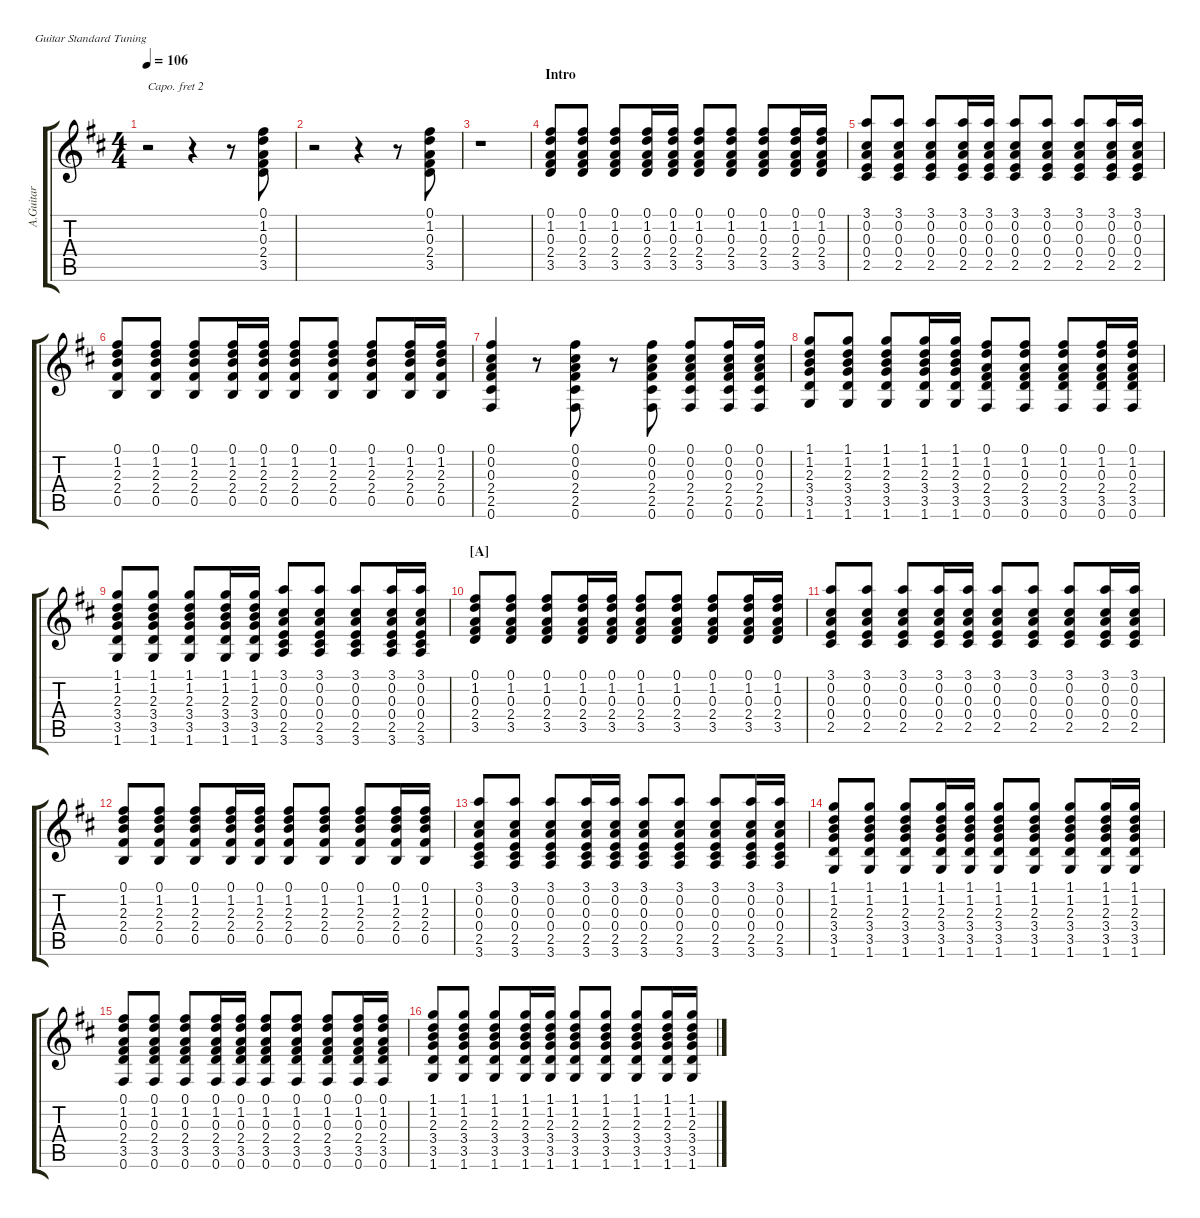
\defaultSystemsLayout 4
\hideDynamics
\track ("A.Guitar" "A.Guitar") {defaultSystemsLayout 4 instrument acousticguitarsteel}
\staff {score tabs}
\capo 2
\tuning (E4 B3 G3 D3 A2 E2)
\ts (4 4)
\tempo 106
\clef g2
\ks d
r.2{dy mf instrument acousticguitarsteel beam Down} r.4{beam Down} r.8{beam Down} (3.5{acc forcenatural} 2.4{acc #} 0.3{acc forcenatural} 1.2{acc forcenatural} 0.1{acc #}).8{beam Up} |
r.2{beam Down} r.4{beam Down} r.8{beam Down} (3.5{acc forcenatural} 2.4{acc #} 0.3{acc forcenatural} 1.2{acc forcenatural} 0.1{acc #}).8{beam Up} |
r.1{beam Down} |
\section ("" "Intro")
(3.5{acc forcenatural} 2.4{acc #} 0.3{acc forcenatural} 1.2{acc forcenatural} 0.1{acc #}).8{beam Up} (3.5{acc forcenatural} 2.4{acc #} 0.3{acc forcenatural} 1.2{acc forcenatural} 0.1{acc #}).8{beam Up} (3.5{acc forcenatural} 2.4{acc #} 0.3{acc forcenatural} 1.2{acc forcenatural} 0.1{acc #}).8{beam Up} (3.5{acc forcenatural} 2.4{acc #} 0.3{acc forcenatural} 1.2{acc forcenatural} 0.1{acc #}).16{beam Up} (3.5{acc forcenatural} 2.4{acc #} 0.3{acc forcenatural} 1.2{acc forcenatural} 0.1{acc #}).16{beam Up} (3.5{acc forcenatural} 2.4{acc #} 0.3{acc forcenatural} 1.2{acc forcenatural} 0.1{acc #}).8{beam Up} (3.5{acc forcenatural} 2.4{acc #} 0.3{acc forcenatural} 1.2{acc forcenatural} 0.1{acc #}).8{beam Up} (3.5{acc forcenatural} 2.4{acc #} 0.3{acc forcenatural} 1.2{acc forcenatural} 0.1{acc #}).8{beam Up} (3.5{acc forcenatural} 2.4{acc #} 0.3{acc forcenatural} 1.2{acc forcenatural} 0.1{acc #}).16{beam Up} (3.5{acc forcenatural} 2.4{acc #} 0.3{acc forcenatural} 1.2{acc forcenatural} 0.1{acc #}).16{beam Up} |
(3.1{acc forcenatural} 0.2{acc #} 0.3{acc forcenatural} 0.4{acc forcenatural} 2.5{acc #}).8{beam Up} (3.1{acc forcenatural} 0.2{acc #} 0.3{acc forcenatural} 0.4{acc forcenatural} 2.5{acc #}).8{beam Up} (3.1{acc forcenatural} 0.2{acc #} 0.3{acc forcenatural} 0.4{acc forcenatural} 2.5{acc #}).8{beam Up} (3.1{acc forcenatural} 0.2{acc #} 0.3{acc forcenatural} 0.4{acc forcenatural} 2.5{acc #}).16{beam Up} (3.1{acc forcenatural} 0.2{acc #} 0.3{acc forcenatural} 0.4{acc forcenatural} 2.5{acc #}).16{beam Up} (3.1{acc forcenatural} 0.2{acc #} 0.3{acc forcenatural} 0.4{acc forcenatural} 2.5{acc #}).8{beam Up} (3.1{acc forcenatural} 0.2{acc #} 0.3{acc forcenatural} 0.4{acc forcenatural} 2.5{acc #}).8{beam Up} (3.1{acc forcenatural} 0.2{acc #} 0.3{acc forcenatural} 0.4{acc forcenatural} 2.5{acc #}).8{beam Up} (3.1{acc forcenatural} 0.2{acc #} 0.3{acc forcenatural} 0.4{acc forcenatural} 2.5{acc #}).16{beam Up} (3.1{acc forcenatural} 0.2{acc #} 0.3{acc forcenatural} 0.4{acc forcenatural} 2.5{acc #}).16{beam Up} |
(0.5{acc forcenatural} 2.4{acc #} 2.3{acc forcenatural} 1.2{acc forcenatural} 0.1{acc #}).8{beam Up} (0.5{acc forcenatural} 2.4{acc #} 2.3{acc forcenatural} 1.2{acc forcenatural} 0.1{acc #}).8{beam Up} (0.5{acc forcenatural} 2.4{acc #} 2.3{acc forcenatural} 1.2{acc forcenatural} 0.1{acc #}).8{beam Up} (0.5{acc forcenatural} 2.4{acc #} 2.3{acc forcenatural} 1.2{acc forcenatural} 0.1{acc #}).16{beam Up} (0.5{acc forcenatural} 2.4{acc #} 2.3{acc forcenatural} 1.2{acc forcenatural} 0.1{acc #}).16{beam Up} (0.5{acc forcenatural} 2.4{acc #} 2.3{acc forcenatural} 1.2{acc forcenatural} 0.1{acc #}).8{beam Up} (0.5{acc forcenatural} 2.4{acc #} 2.3{acc forcenatural} 1.2{acc forcenatural} 0.1{acc #}).8{beam Up} (0.5{acc forcenatural} 2.4{acc #} 2.3{acc forcenatural} 1.2{acc forcenatural} 0.1{acc #}).8{beam Up} (0.5{acc forcenatural} 2.4{acc #} 2.3{acc forcenatural} 1.2{acc forcenatural} 0.1{acc #}).16{beam Up} (0.5{acc forcenatural} 2.4{acc #} 2.3{acc forcenatural} 1.2{acc forcenatural} 0.1{acc #}).16{beam Up} |
(0.1{acc #} 0.2{acc #} 0.3{acc forcenatural} 2.4{acc #} 2.5{acc #} 0.6{acc #}).4{beam Up} r.8{beam Down} (0.1{acc #} 0.2{acc #} 0.3{acc forcenatural} 2.4{acc #} 2.5{acc #} 0.6{acc #}).8{beam Up} r.8{beam Down} (0.1{acc #} 0.2{acc #} 0.3{acc forcenatural} 2.4{acc #} 2.5{acc #} 0.6{acc #}).8{beam Up} (0.1{acc #} 0.2{acc #} 0.3{acc forcenatural} 2.4{acc #} 2.5{acc #} 0.6{acc #}).8{beam Up} (0.1{acc #} 0.2{acc #} 0.3{acc forcenatural} 2.4{acc #} 2.5{acc #} 0.6{acc #}).16{beam Up} (0.1{acc #} 0.2{acc #} 0.3{acc forcenatural} 2.4{acc #} 2.5{acc #} 0.6{acc #}).16{beam Up} |
(1.1{acc forcenatural} 1.2{acc forcenatural} 2.3{acc forcenatural} 3.4{acc forcenatural} 3.5{acc forcenatural} 1.6{acc forcenatural}).8{beam Up} (1.1{acc forcenatural} 1.2{acc forcenatural} 2.3{acc forcenatural} 3.4{acc forcenatural} 3.5{acc forcenatural} 1.6{acc forcenatural}).8{beam Up} (1.1{acc forcenatural} 1.2{acc forcenatural} 2.3{acc forcenatural} 3.4{acc forcenatural} 3.5{acc forcenatural} 1.6{acc forcenatural}).8{beam Up} (1.1{acc forcenatural} 1.2{acc forcenatural} 2.3{acc forcenatural} 3.4{acc forcenatural} 3.5{acc forcenatural} 1.6{acc forcenatural}).16{beam Up} (1.1{acc forcenatural} 1.2{acc forcenatural} 2.3{acc forcenatural} 3.4{acc forcenatural} 3.5{acc forcenatural} 1.6{acc forcenatural}).16{beam Up} (0.1{acc #} 1.2{acc forcenatural} 0.3{acc forcenatural} 2.4{acc #} 3.5{acc forcenatural} 0.6{acc #}).8{beam Up} (0.1{acc #} 1.2{acc forcenatural} 0.3{acc forcenatural} 2.4{acc #} 3.5{acc forcenatural} 0.6{acc #}).8{beam Up} (0.1{acc #} 1.2{acc forcenatural} 0.3{acc forcenatural} 2.4{acc #} 3.5{acc forcenatural} 0.6{acc #}).8{beam Up} (0.1{acc #} 1.2{acc forcenatural} 0.3{acc forcenatural} 2.4{acc #} 3.5{acc forcenatural} 0.6{acc #}).16{beam Up} (0.1{acc #} 1.2{acc forcenatural} 0.3{acc forcenatural} 2.4{acc #} 3.5{acc forcenatural} 0.6{acc #}).16{beam Up} |
(1.1{acc forcenatural} 1.2{acc forcenatural} 2.3{acc forcenatural} 3.4{acc forcenatural} 3.5{acc forcenatural} 1.6{acc forcenatural}).8{beam Up} (1.1{acc forcenatural} 1.2{acc forcenatural} 2.3{acc forcenatural} 3.4{acc forcenatural} 3.5{acc forcenatural} 1.6{acc forcenatural}).8{beam Up} (1.1{acc forcenatural} 1.2{acc forcenatural} 2.3{acc forcenatural} 3.4{acc forcenatural} 3.5{acc forcenatural} 1.6{acc forcenatural}).8{beam Up} (1.1{acc forcenatural} 1.2{acc forcenatural} 2.3{acc forcenatural} 3.4{acc forcenatural} 3.5{acc forcenatural} 1.6{acc forcenatural}).16{beam Up} (1.1{acc forcenatural} 1.2{acc forcenatural} 2.3{acc forcenatural} 3.4{acc forcenatural} 3.5{acc forcenatural} 1.6{acc forcenatural}).16{beam Up} (3.6{acc forcenatural} 2.5{acc #} 0.4{acc forcenatural} 0.3{acc forcenatural} 0.2{acc #} 3.1{acc forcenatural}).8{beam Up} (3.6{acc forcenatural} 2.5{acc #} 0.4{acc forcenatural} 0.3{acc forcenatural} 0.2{acc #} 3.1{acc forcenatural}).8{beam Up} (3.6{acc forcenatural} 2.5{acc #} 0.4{acc forcenatural} 0.3{acc forcenatural} 0.2{acc #} 3.1{acc forcenatural}).8{beam Up} (3.6{acc forcenatural} 2.5{acc #} 0.4{acc forcenatural} 0.3{acc forcenatural} 0.2{acc #} 3.1{acc forcenatural}).16{beam Up} (3.6{acc forcenatural} 2.5{acc #} 0.4{acc forcenatural} 0.3{acc forcenatural} 0.2{acc #} 3.1{acc forcenatural}).16{beam Up} |
\section ("A" "")
(3.5{acc forcenatural} 2.4{acc #} 0.3{acc forcenatural} 1.2{acc forcenatural} 0.1{acc #}).8{beam Up} (3.5{acc forcenatural} 2.4{acc #} 0.3{acc forcenatural} 1.2{acc forcenatural} 0.1{acc #}).8{beam Up} (3.5{acc forcenatural} 2.4{acc #} 0.3{acc forcenatural} 1.2{acc forcenatural} 0.1{acc #}).8{beam Up} (3.5{acc forcenatural} 2.4{acc #} 0.3{acc forcenatural} 1.2{acc forcenatural} 0.1{acc #}).16{beam Up} (3.5{acc forcenatural} 2.4{acc #} 0.3{acc forcenatural} 1.2{acc forcenatural} 0.1{acc #}).16{beam Up} (3.5{acc forcenatural} 2.4{acc #} 0.3{acc forcenatural} 1.2{acc forcenatural} 0.1{acc #}).8{beam Up} (3.5{acc forcenatural} 2.4{acc #} 0.3{acc forcenatural} 1.2{acc forcenatural} 0.1{acc #}).8{beam Up} (3.5{acc forcenatural} 2.4{acc #} 0.3{acc forcenatural} 1.2{acc forcenatural} 0.1{acc #}).8{beam Up} (3.5{acc forcenatural} 2.4{acc #} 0.3{acc forcenatural} 1.2{acc forcenatural} 0.1{acc #}).16{beam Up} (3.5{acc forcenatural} 2.4{acc #} 0.3{acc forcenatural} 1.2{acc forcenatural} 0.1{acc #}).16{beam Up} |
(2.5{acc #} 0.4{acc forcenatural} 0.3{acc forcenatural} 0.2{acc #} 3.1{acc forcenatural}).8{beam Up} (2.5{acc #} 0.4{acc forcenatural} 0.3{acc forcenatural} 0.2{acc #} 3.1{acc forcenatural}).8{beam Up} (2.5{acc #} 0.4{acc forcenatural} 0.3{acc forcenatural} 0.2{acc #} 3.1{acc forcenatural}).8{beam Up} (2.5{acc #} 0.4{acc forcenatural} 0.3{acc forcenatural} 0.2{acc #} 3.1{acc forcenatural}).16{beam Up} (2.5{acc #} 0.4{acc forcenatural} 0.3{acc forcenatural} 0.2{acc #} 3.1{acc forcenatural}).16{beam Up} (2.5{acc #} 0.4{acc forcenatural} 0.3{acc forcenatural} 0.2{acc #} 3.1{acc forcenatural}).8{beam Up} (2.5{acc #} 0.4{acc forcenatural} 0.3{acc forcenatural} 0.2{acc #} 3.1{acc forcenatural}).8{beam Up} (2.5{acc #} 0.4{acc forcenatural} 0.3{acc forcenatural} 0.2{acc #} 3.1{acc forcenatural}).8{beam Up} (2.5{acc #} 0.4{acc forcenatural} 0.3{acc forcenatural} 0.2{acc #} 3.1{acc forcenatural}).16{beam Up} (2.5{acc #} 0.4{acc forcenatural} 0.3{acc forcenatural} 0.2{acc #} 3.1{acc forcenatural}).16{beam Up} |
(0.5{acc forcenatural} 2.4{acc #} 2.3{acc forcenatural} 1.2{acc forcenatural} 0.1{acc #}).8{beam Up} (0.5{acc forcenatural} 2.4{acc #} 2.3{acc forcenatural} 1.2{acc forcenatural} 0.1{acc #}).8{beam Up} (0.5{acc forcenatural} 2.4{acc #} 2.3{acc forcenatural} 1.2{acc forcenatural} 0.1{acc #}).8{beam Up} (0.5{acc forcenatural} 2.4{acc #} 2.3{acc forcenatural} 1.2{acc forcenatural} 0.1{acc #}).16{beam Up} (0.5{acc forcenatural} 2.4{acc #} 2.3{acc forcenatural} 1.2{acc forcenatural} 0.1{acc #}).16{beam Up} (0.5{acc forcenatural} 2.4{acc #} 2.3{acc forcenatural} 1.2{acc forcenatural} 0.1{acc #}).8{beam Up} (0.5{acc forcenatural} 2.4{acc #} 2.3{acc forcenatural} 1.2{acc forcenatural} 0.1{acc #}).8{beam Up} (0.5{acc forcenatural} 2.4{acc #} 2.3{acc forcenatural} 1.2{acc forcenatural} 0.1{acc #}).8{beam Up} (0.5{acc forcenatural} 2.4{acc #} 2.3{acc forcenatural} 1.2{acc forcenatural} 0.1{acc #}).16{beam Up} (0.5{acc forcenatural} 2.4{acc #} 2.3{acc forcenatural} 1.2{acc forcenatural} 0.1{acc #}).16{beam Up} |
(3.6{acc forcenatural} 2.5{acc #} 0.4{acc forcenatural} 0.3{acc forcenatural} 0.2{acc #} 3.1{acc forcenatural}).8{beam Up} (3.6{acc forcenatural} 2.5{acc #} 0.4{acc forcenatural} 0.3{acc forcenatural} 0.2{acc #} 3.1{acc forcenatural}).8{beam Up} (3.6{acc forcenatural} 2.5{acc #} 0.4{acc forcenatural} 0.3{acc forcenatural} 0.2{acc #} 3.1{acc forcenatural}).8{beam Up} (3.6{acc forcenatural} 2.5{acc #} 0.4{acc forcenatural} 0.3{acc forcenatural} 0.2{acc #} 3.1{acc forcenatural}).16{beam Up} (3.6{acc forcenatural} 2.5{acc #} 0.4{acc forcenatural} 0.3{acc forcenatural} 0.2{acc #} 3.1{acc forcenatural}).16{beam Up} (3.6{acc forcenatural} 2.5{acc #} 0.4{acc forcenatural} 0.3{acc forcenatural} 0.2{acc #} 3.1{acc forcenatural}).8{beam Up} (3.6{acc forcenatural} 2.5{acc #} 0.4{acc forcenatural} 0.3{acc forcenatural} 0.2{acc #} 3.1{acc forcenatural}).8{beam Up} (3.6{acc forcenatural} 2.5{acc #} 0.4{acc forcenatural} 0.3{acc forcenatural} 0.2{acc #} 3.1{acc forcenatural}).8{beam Up} (3.6{acc forcenatural} 2.5{acc #} 0.4{acc forcenatural} 0.3{acc forcenatural} 0.2{acc #} 3.1{acc forcenatural}).16{beam Up} (3.6{acc forcenatural} 2.5{acc #} 0.4{acc forcenatural} 0.3{acc forcenatural} 0.2{acc #} 3.1{acc forcenatural}).16{beam Up} |
(1.1{acc forcenatural} 1.2{acc forcenatural} 2.3{acc forcenatural} 3.4{acc forcenatural} 3.5{acc forcenatural} 1.6{acc forcenatural}).8{beam Up} (1.1{acc forcenatural} 1.2{acc forcenatural} 2.3{acc forcenatural} 3.4{acc forcenatural} 3.5{acc forcenatural} 1.6{acc forcenatural}).8{beam Up} (1.1{acc forcenatural} 1.2{acc forcenatural} 2.3{acc forcenatural} 3.4{acc forcenatural} 3.5{acc forcenatural} 1.6{acc forcenatural}).8{beam Up} (1.1{acc forcenatural} 1.2{acc forcenatural} 2.3{acc forcenatural} 3.4{acc forcenatural} 3.5{acc forcenatural} 1.6{acc forcenatural}).16{beam Up} (1.1{acc forcenatural} 1.2{acc forcenatural} 2.3{acc forcenatural} 3.4{acc forcenatural} 3.5{acc forcenatural} 1.6{acc forcenatural}).16{beam Up} (1.1{acc forcenatural} 1.2{acc forcenatural} 2.3{acc forcenatural} 3.4{acc forcenatural} 3.5{acc forcenatural} 1.6{acc forcenatural}).8{beam Up} (1.1{acc forcenatural} 1.2{acc forcenatural} 2.3{acc forcenatural} 3.4{acc forcenatural} 3.5{acc forcenatural} 1.6{acc forcenatural}).8{beam Up} (1.1{acc forcenatural} 1.2{acc forcenatural} 2.3{acc forcenatural} 3.4{acc forcenatural} 3.5{acc forcenatural} 1.6{acc forcenatural}).8{beam Up} (1.1{acc forcenatural} 1.2{acc forcenatural} 2.3{acc forcenatural} 3.4{acc forcenatural} 3.5{acc forcenatural} 1.6{acc forcenatural}).16{beam Up} (1.1{acc forcenatural} 1.2{acc forcenatural} 2.3{acc forcenatural} 3.4{acc forcenatural} 3.5{acc forcenatural} 1.6{acc forcenatural}).16{beam Up} |
(0.1{acc #} 1.2{acc forcenatural} 0.3{acc forcenatural} 2.4{acc #} 3.5{acc forcenatural} 0.6{acc #}).8{beam Up} (0.1{acc #} 1.2{acc forcenatural} 0.3{acc forcenatural} 2.4{acc #} 3.5{acc forcenatural} 0.6{acc #}).8{beam Up} (0.1{acc #} 1.2{acc forcenatural} 0.3{acc forcenatural} 2.4{acc #} 3.5{acc forcenatural} 0.6{acc #}).8{beam Up} (0.1{acc #} 1.2{acc forcenatural} 0.3{acc forcenatural} 2.4{acc #} 3.5{acc forcenatural} 0.6{acc #}).16{beam Up} (0.1{acc #} 1.2{acc forcenatural} 0.3{acc forcenatural} 2.4{acc #} 3.5{acc forcenatural} 0.6{acc #}).16{beam Up} (0.1{acc #} 1.2{acc forcenatural} 0.3{acc forcenatural} 2.4{acc #} 3.5{acc forcenatural} 0.6{acc #}).8{beam Up} (0.1{acc #} 1.2{acc forcenatural} 0.3{acc forcenatural} 2.4{acc #} 3.5{acc forcenatural} 0.6{acc #}).8{beam Up} (0.1{acc #} 1.2{acc forcenatural} 0.3{acc forcenatural} 2.4{acc #} 3.5{acc forcenatural} 0.6{acc #}).8{beam Up} (0.1{acc #} 1.2{acc forcenatural} 0.3{acc forcenatural} 2.4{acc #} 3.5{acc forcenatural} 0.6{acc #}).16{beam Up} (0.1{acc #} 1.2{acc forcenatural} 0.3{acc forcenatural} 2.4{acc #} 3.5{acc forcenatural} 0.6{acc #}).16{beam Up} |
(1.1{acc forcenatural} 1.2{acc forcenatural} 2.3{acc forcenatural} 3.4{acc forcenatural} 3.5{acc forcenatural} 1.6{acc forcenatural}).8{beam Up} (1.1{acc forcenatural} 1.2{acc forcenatural} 2.3{acc forcenatural} 3.4{acc forcenatural} 3.5{acc forcenatural} 1.6{acc forcenatural}).8{beam Up} (1.1{acc forcenatural} 1.2{acc forcenatural} 2.3{acc forcenatural} 3.4{acc forcenatural} 3.5{acc forcenatural} 1.6{acc forcenatural}).8{beam Up} (1.1{acc forcenatural} 1.2{acc forcenatural} 2.3{acc forcenatural} 3.4{acc forcenatural} 3.5{acc forcenatural} 1.6{acc forcenatural}).16{beam Up} (1.1{acc forcenatural} 1.2{acc forcenatural} 2.3{acc forcenatural} 3.4{acc forcenatural} 3.5{acc forcenatural} 1.6{acc forcenatural}).16{beam Up} (1.1{acc forcenatural} 1.2{acc forcenatural} 2.3{acc forcenatural} 3.4{acc forcenatural} 3.5{acc forcenatural} 1.6{acc forcenatural}).8{beam Up} (1.1{acc forcenatural} 1.2{acc forcenatural} 2.3{acc forcenatural} 3.4{acc forcenatural} 3.5{acc forcenatural} 1.6{acc forcenatural}).8{beam Up} (1.1{acc forcenatural} 1.2{acc forcenatural} 2.3{acc forcenatural} 3.4{acc forcenatural} 3.5{acc forcenatural} 1.6{acc forcenatural}).8{beam Up} (1.1{acc forcenatural} 1.2{acc forcenatural} 2.3{acc forcenatural} 3.4{acc forcenatural} 3.5{acc forcenatural} 1.6{acc forcenatural}).16{beam Up} (1.1{acc forcenatural} 1.2{acc forcenatural} 2.3{acc forcenatural} 3.4{acc forcenatural} 3.5{acc forcenatural} 1.6{acc forcenatural}).16{beam Up}
